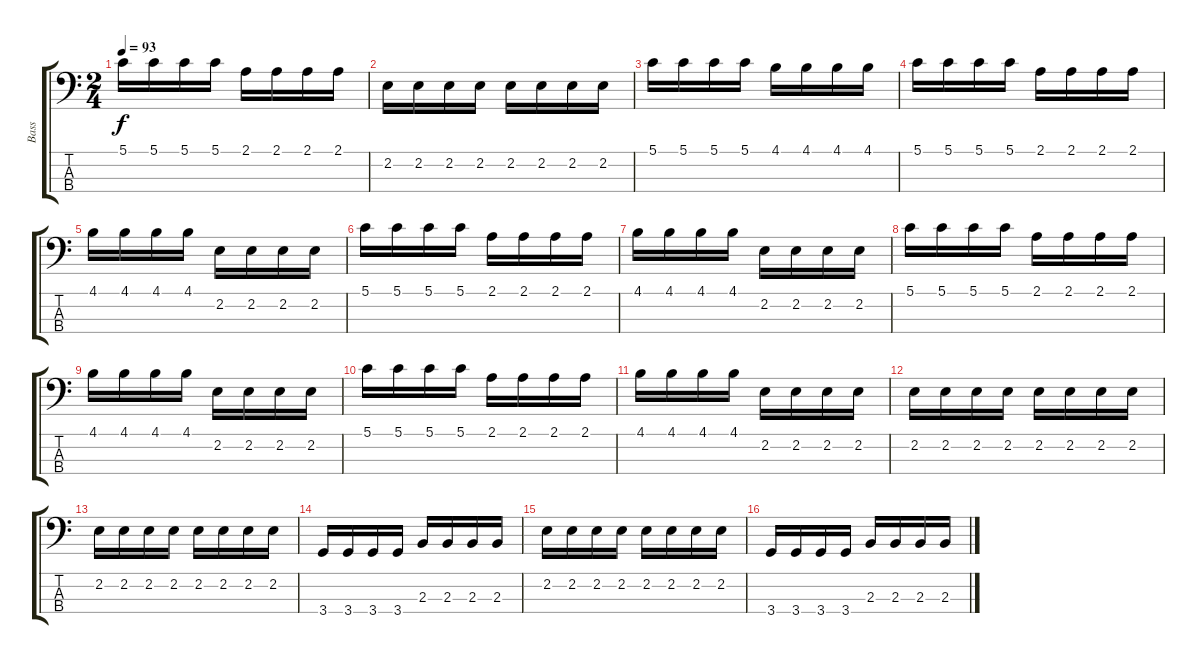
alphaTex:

\track ("Bass" "Bass") {instrument electricbasspick}
\staff {score tabs}
\tuning (G2 D2 A1 E1) {hide}
\ts (2 4)
\tempo 93
\clef f4
\ks c
5.1.16{dy f} 5.1.16 5.1.16 5.1.16 2.1.16 2.1.16 2.1.16 2.1.16 |
2.2.16 2.2.16 2.2.16 2.2.16 2.2.16 2.2.16 2.2.16 2.2.16 |
5.1.16 5.1.16 5.1.16 5.1.16 4.1.16 4.1.16 4.1.16 4.1.16 |
5.1.16 5.1.16 5.1.16 5.1.16 2.1.16 2.1.16 2.1.16 2.1.16 |
4.1.16 4.1.16 4.1.16 4.1.16 2.2.16 2.2.16 2.2.16 2.2.16 |
5.1.16 5.1.16 5.1.16 5.1.16 2.1.16 2.1.16 2.1.16 2.1.16 |
4.1.16 4.1.16 4.1.16 4.1.16 2.2.16 2.2.16 2.2.16 2.2.16 |
5.1.16 5.1.16 5.1.16 5.1.16 2.1.16 2.1.16 2.1.16 2.1.16 |
4.1.16 4.1.16 4.1.16 4.1.16 2.2.16 2.2.16 2.2.16 2.2.16 |
5.1.16 5.1.16 5.1.16 5.1.16 2.1.16 2.1.16 2.1.16 2.1.16 |
4.1.16 4.1.16 4.1.16 4.1.16 2.2.16 2.2.16 2.2.16 2.2.16 |
2.2.16 2.2.16 2.2.16 2.2.16 2.2.16 2.2.16 2.2.16 2.2.16 |
2.2.16 2.2.16 2.2.16 2.2.16 2.2.16 2.2.16 2.2.16 2.2.16 |
3.4.16 3.4.16 3.4.16 3.4.16 2.3.16 2.3.16 2.3.16 2.3.16 |
2.2.16 2.2.16 2.2.16 2.2.16 2.2.16 2.2.16 2.2.16 2.2.16 |
3.4.16 3.4.16 3.4.16 3.4.16 2.3.16 2.3.16 2.3.16 2.3.16
